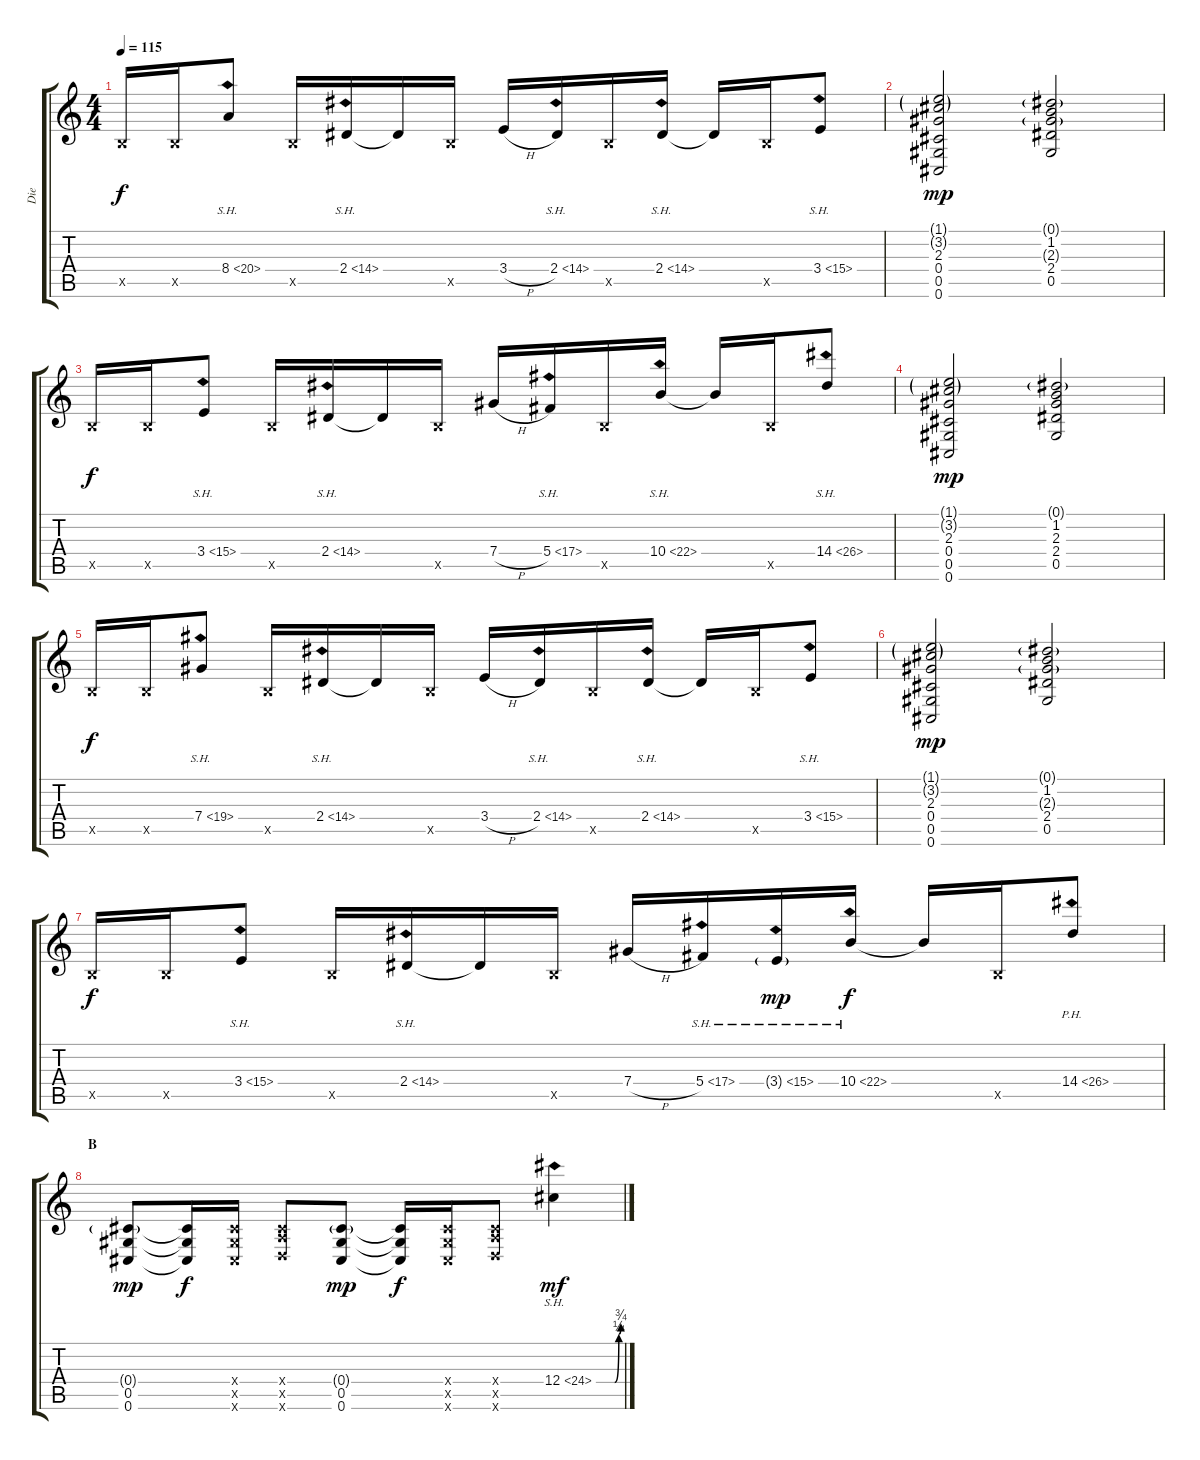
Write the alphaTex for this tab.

\track ("Die" "Die") {instrument distortionguitar}
\staff {score tabs}
\tuning (Eb4 Bb3 Gb3 Db3 Ab2 Db2) {hide}
\ts (4 4)
\tempo 115
\clef g2
\ks c
3.5{x}.16{dy f} 3.5{x}.16 8.4{sh 12}.8 3.5{x}.16 2.4{sh 12}.16 2.4{t}.16 3.5{x}.16 3.4{h}.16 2.4{sh 12}.16 3.5{x}.16 2.4{sh 12}.16 2.4{t}.16 3.5{x}.16 3.4{sh 12}.8 |
(1.1{g} 3.2{g} 2.3 0.4 0.5 0.6).2{dy mp} (0.1{g} 1.2 2.3{g} 2.4 0.5).2 |
3.5{x}.16{dy f} 3.5{x}.16 3.4{sh 12}.8 3.5{x}.16 2.4{sh 12}.16 2.4{t}.16 3.5{x}.16 7.4{h}.16 5.4{sh 12}.16 3.5{x}.16 10.4{sh 12}.16 10.4{t}.16 3.5{x}.16 14.4{sh 12}.8 |
(1.1{g} 3.2{g} 2.3 0.4 0.5 0.6).2{dy mp} (0.1{g} 1.2 2.3 2.4 0.5).2 |
3.5{x}.16{dy f} 3.5{x}.16 7.4{sh 12}.8 3.5{x}.16 2.4{sh 12}.16 2.4{t}.16 3.5{x}.16 3.4{h}.16 2.4{sh 12}.16 3.5{x}.16 2.4{sh 12}.16 2.4{t}.16 3.5{x}.16 3.4{sh 12}.8 |
(1.1{g} 3.2{g} 2.3 0.4 0.5 0.6).2{dy mp} (0.1{g} 1.2 2.3{g} 2.4 0.5).2 |
3.5{x}.16{dy f} 3.5{x}.16 3.4{sh 12}.8 3.5{x}.16 2.4{sh 12}.16 2.4{t}.16 3.5{x}.16 7.4{h}.16 5.4{sh 12}.16 3.4{sh 12 g}.16{dy mp} 10.4{sh 12}.16{dy f} 10.4{t}.16 3.5{x}.16 14.4{ph 12}.8 |
\section ("" "B")
(0.4{g} 0.5 0.6).8{dy mp volume 12 balance 15} (0.4{t} 0.5{t} 0.6{t}).16{dy f} (0.4{x} 0.5{x} 0.6{x}).16 (0.4{x} 1.5{x} 1.6{x}).8 (0.4{g} 0.5 0.6).8{dy mp} (0.4{t} 0.5{t} 0.6{t}).16{dy f} (0.4{x} 0.5{x} 0.6{x}).16 (0.4{x} 1.5{x} 1.6{x}).8 12.4{be (custom 0 0 45 0 55 1 60 3) sh 12}.4{dy mf}
